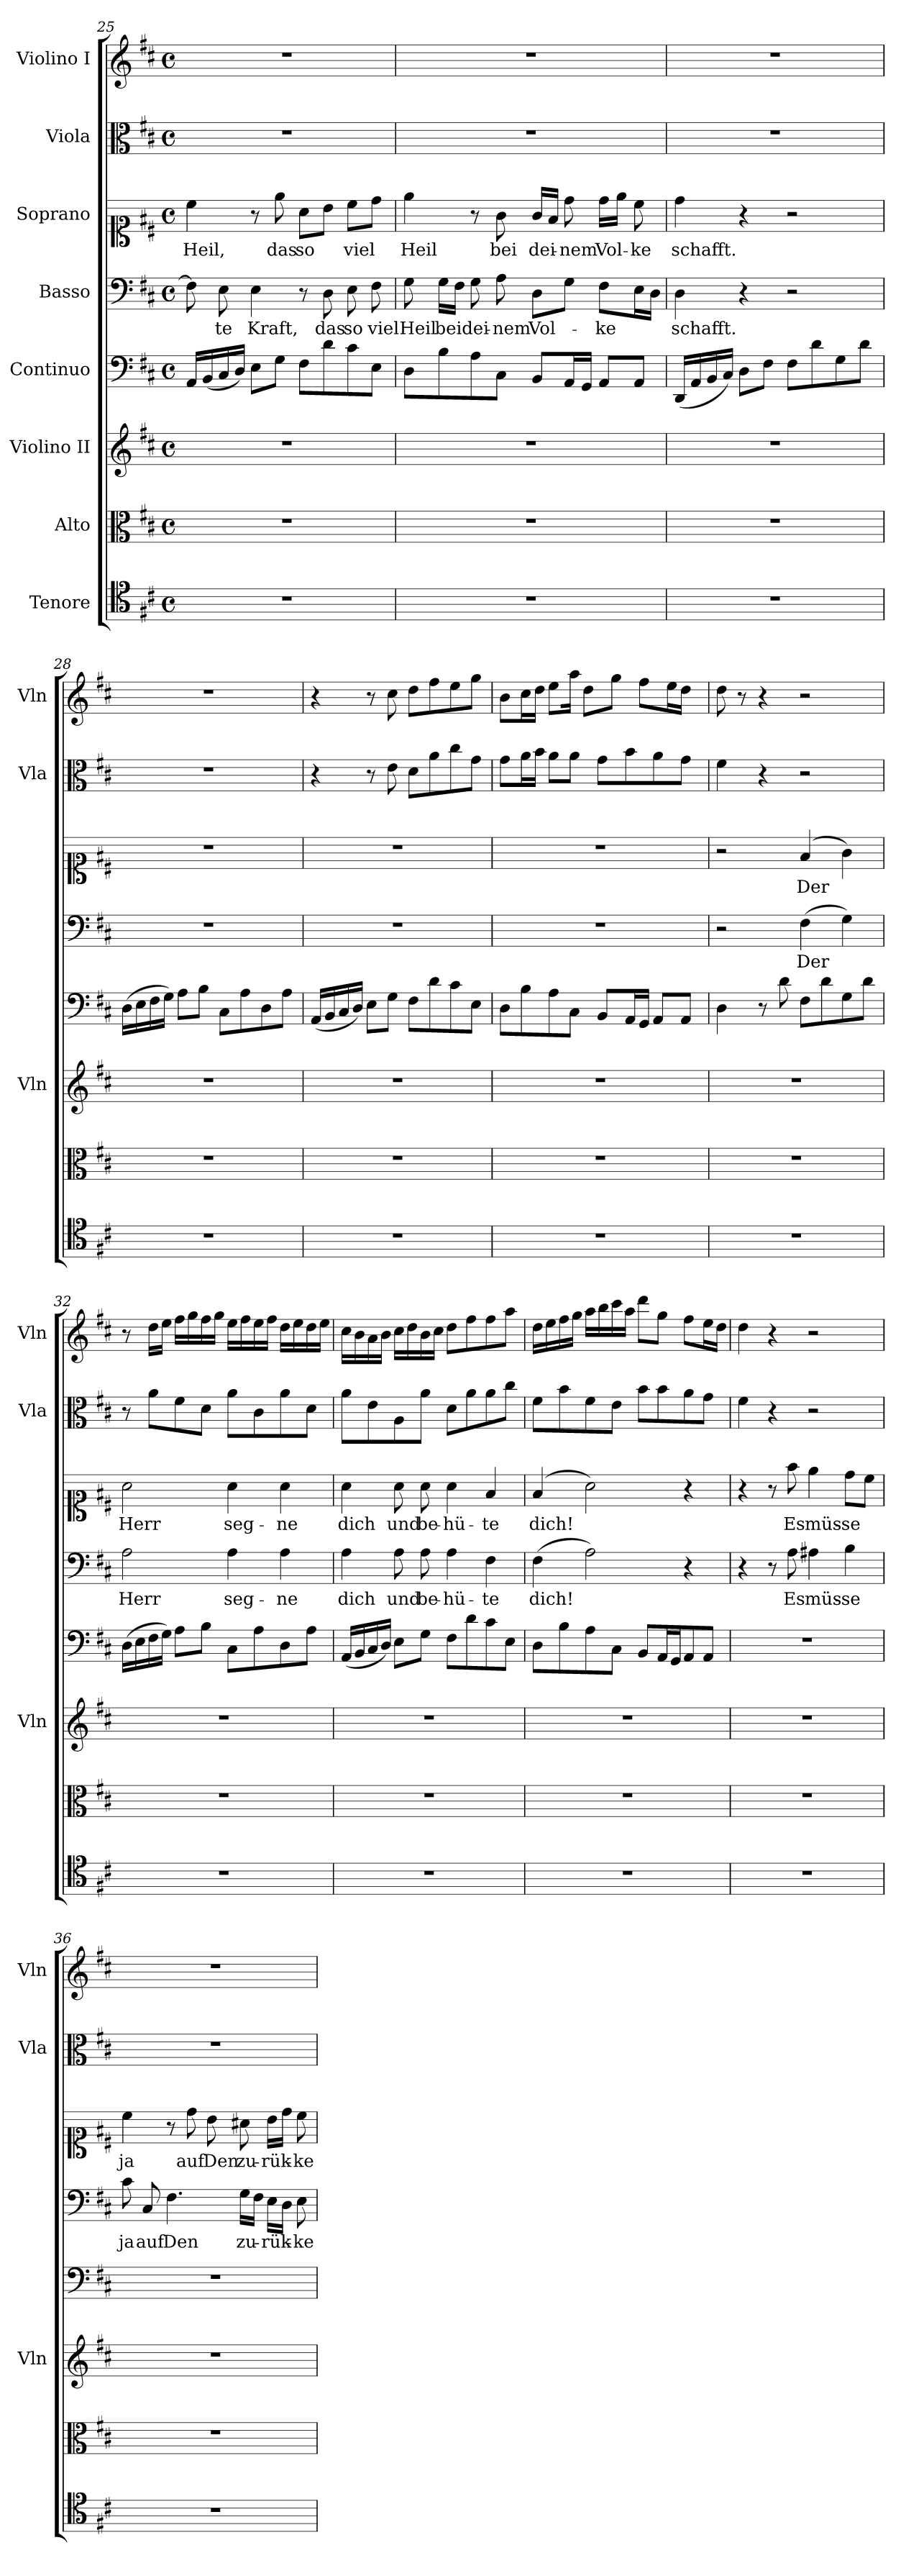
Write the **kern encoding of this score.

**kern	**kern	**kern	**kern	**kern	**text	**kern	**text	**kern	**kern
*part8	*part7	*part6	*part5	*part4	*part4	*part3	*part3	*part2	*part1
*staff8	*staff7	*staff6	*staff5	*staff4	*staff4	*staff3	*staff3	*staff2	*staff1
*I"Tenore	*I"Alto	*I"Violino II	*I"Continuo	*I"Basso	*	*I"Soprano	*	*I"Viola	*I"Violino I
*	*	*I'Vln	*	*	*	*	*	*I'Vla	*I'Vln
*clefC4	*clefC3	*clefG2	*clefF4	*clefF4	*	*clefC1	*	*clefC3	*clefG2
*k[f#c#]	*k[f#c#]	*k[f#c#]	*k[f#c#]	*k[f#c#]	*	*k[f#c#]	*	*k[f#c#]	*k[f#c#]
*M4/4	*M4/4	*M4/4	*M4/4	*M4/4	*	*M4/4	*	*M4/4	*M4/4
*met(c)	*met(c)	*met(c)	*met(c)	*met(c)	*	*met(c)	*	*met(c)	*met(c)
=25	=25	=25	=25	=25	=25	=25	=25	=25	=25
!	!	!	!	!	!	!	!LO:LY:b	!	!
1r	1r	1r	16AA/LL	8F#\]	.	4cc#\	Heil,	1r	1r
.	.	.	(<16BB/	.	.	.	.	.	.
!	!	!	!	!	!LO:LY:b	!	!	!	!
.	.	.	16C#/	8E\	-te	.	.	.	.
.	.	.	16D/JJ)	.	.	.	.	.	.
!	!	!	!	!	!LO:LY:b	!	!	!	!
.	.	.	8E\L	4E\	Kraft,	8r	.	.	.
!	!	!	!	!	!	!	!LO:LY:b	!	!
.	.	.	8G\J	.	.	8ee\	das	.	.
!	!	!	!	!	!	!	!LO:LY:b	!	!
.	.	.	8F#\L	8r	.	8a\L	so	.	.
!	!	!	!	!	!LO:LY:b	!	!	!	!
.	.	.	8d\	8D\	das	8b\J	.	.	.
!	!	!	!	!	!LO:LY:b	!	!LO:LY:b	!	!
.	.	.	8c#\	8E\	so	8cc#\L	viel	.	.
!	!	!	!	!	!LO:LY:b	!	!	!	!
.	.	.	8E\J	8F#\	viel	8dd\J	.	.	.
!!LO:LB:g=z
=26	=26	=26	=26	=26	=26	=26	=26	=26	=26
!	!	!	!	!	!LO:LY:b	!	!LO:LY:b	!	!
1r	1r	1r	8D\L	8G\	Heil	4ee\	Heil	1r	1r
!	!	!	!	!	!LO:LY:b	!	!	!	!
.	.	.	8B\	16G\LL	bei	.	.	.	.
.	.	.	.	16F#\JJ	.	.	.	.	.
!	!	!	!	!	!LO:LY:b	!	!	!	!
.	.	.	8A\	8G\	dei-	8r	.	.	.
!	!	!	!	!	!LO:LY:b	!	!LO:LY:b	!	!
.	.	.	8C#\J	8A\	-nem	8g\	bei	.	.
!	!	!	!	!	!LO:LY:b	!	!LO:LY:b	!	!
.	.	.	8BB/L	8D\L	Vol-	16g/LL	dei-	.	.
.	.	.	.	.	.	16f#/JJ	.	.	.
!	!	!	!	!	!	!	!LO:LY:b	!	!
.	.	.	16AA/L	8G\J	.	8dd\	-nem	.	.
.	.	.	16GG/JJ	.	.	.	.	.	.
!	!	!	!	!	!LO:LY:b	!	!LO:LY:b	!	!
.	.	.	8AA/L	8F#\L	-ke	16dd\LL	Vol-	.	.
.	.	.	.	.	.	16ee\JJ	.	.	.
!	!	!	!	!	!	!	!LO:LY:b	!	!
.	.	.	8AA/J	16E\L	.	8cc#\	-ke	.	.
.	.	.	.	16D\JJ	.	.	.	.	.
=27	=27	=27	=27	=27	=27	=27	=27	=27	=27
!	!	!	!	!	!LO:LY:b	!	!LO:LY:b	!	!
1r	1r	1r	(<16DD/LL	4D\	schafft.	4dd\	schafft.	1r	1r
.	.	.	16AA/	.	.	.	.	.	.
.	.	.	16BB/	.	.	.	.	.	.
.	.	.	16C#/JJ)	.	.	.	.	.	.
.	.	.	8D\L	4r	.	4r	.	.	.
.	.	.	8F#\J	.	.	.	.	.	.
.	.	.	8F#\L	2r	.	2r	.	.	.
.	.	.	8d\	.	.	.	.	.	.
.	.	.	8G\	.	.	.	.	.	.
.	.	.	8d\J	.	.	.	.	.	.
=28	=28	=28	=28	=28	=28	=28	=28	=28	=28
1r	1r	1r	(>16D\LL	1r	.	1r	.	1r	1r
.	.	.	16E\	.	.	.	.	.	.
.	.	.	16F#\	.	.	.	.	.	.
.	.	.	16G\JJ)	.	.	.	.	.	.
.	.	.	8A\L	.	.	.	.	.	.
.	.	.	8B\J	.	.	.	.	.	.
.	.	.	8C#\L	.	.	.	.	.	.
.	.	.	8A\	.	.	.	.	.	.
.	.	.	8D\	.	.	.	.	.	.
.	.	.	8A\J	.	.	.	.	.	.
=29	=29	=29	=29	=29	=29	=29	=29	=29	=29
1r	1r	1r	(<16AA/LL	1r	.	1r	.	4r	4r
.	.	.	16BB/	.	.	.	.	.	.
.	.	.	16C#/	.	.	.	.	.	.
.	.	.	16D/JJ)	.	.	.	.	.	.
.	.	.	8E\L	.	.	.	.	8r	8r
.	.	.	8G\J	.	.	.	.	8e\	8cc#\
.	.	.	8F#\L	.	.	.	.	8d\L	8dd\L
.	.	.	8d\	.	.	.	.	8a\	8ff#\
.	.	.	8c#\	.	.	.	.	8cc#\	8ee\
.	.	.	8E\J	.	.	.	.	8g\J	8gg\J
!!LO:LB:g=z
=30	=30	=30	=30	=30	=30	=30	=30	=30	=30
1r	1r	1r	8D\L	1r	.	1r	.	8g\L	8b\L
.	.	.	8B\	.	.	.	.	16a\L	16cc#\L
.	.	.	.	.	.	.	.	16b\JJ	16dd\JJ
.	.	.	8A\	.	.	.	.	8a\L	8ee\L
.	.	.	8C#\J	.	.	.	.	8a\J	16aa\Jk
.	.	.	.	.	.	.	.	.	8dd\L
.	.	.	8BB/L	.	.	.	.	8g\L	.
.	.	.	.	.	.	.	.	.	8gg\J
.	.	.	16AA/L	.	.	.	.	8b\	.
.	.	.	16GG/JJ	.	.	.	.	.	8ff#\L
.	.	.	8AA/L	.	.	.	.	8a\	.
.	.	.	.	.	.	.	.	.	16ee\L
.	.	.	8AA/J	.	.	.	.	8g\J	16dd\JJ
.	.	.	.	.	.	.	.	.	16ryy
=31	=31	=31	=31	=31	=31	=31	=31	=31	=31
1r	1r	1r	4D\	2r	.	2r	.	4f#\	8dd\
.	.	.	.	.	.	.	.	.	8r
.	.	.	8r	.	.	.	.	4r	4r
.	.	.	8d\	.	.	.	.	.	.
!	!	!	!	!	!LO:LY:b	!	!LO:LY:b	!	!
.	.	.	8F#\L	(>4F#\	Der	(>4f#/	Der	2r	2r
.	.	.	8d\	.	.	.	.	.	.
.	.	.	8G\	4G\)	.	4g\)	.	.	.
.	.	.	8d\J	.	.	.	.	.	.
=32	=32	=32	=32	=32	=32	=32	=32	=32	=32
!	!	!	!	!	!LO:LY:b	!	!LO:LY:b	!	!
1r	1r	1r	(>16D\LL	2A\	Herr	2a\	Herr	8r	8r
.	.	.	16E\	.	.	.	.	.	.
.	.	.	16F#\	.	.	.	.	8a\L	16dd\LL
.	.	.	16G\JJ)	.	.	.	.	.	16ee\JJ
.	.	.	8A\L	.	.	.	.	8f#\	16ff#\LL
.	.	.	.	.	.	.	.	.	16gg\
.	.	.	8B\J	.	.	.	.	8d\J	16ff#\
.	.	.	.	.	.	.	.	.	16gg\JJ
!	!	!	!	!	!LO:LY:b	!	!LO:LY:b	!	!
.	.	.	8C#\L	4A\	seg-	4a\	seg-	8a\L	16ee\LL
.	.	.	.	.	.	.	.	.	16ff#\
.	.	.	8A\	.	.	.	.	8c#\	16ee\
.	.	.	.	.	.	.	.	.	16ff#\JJ
!	!	!	!	!	!LO:LY:b	!	!LO:LY:b	!	!
.	.	.	8D\	4A\	-ne	4a\	-ne	8a\	16dd\LL
.	.	.	.	.	.	.	.	.	16ee\
.	.	.	8A\J	.	.	.	.	8d\J	16dd\
.	.	.	.	.	.	.	.	.	16ee\JJ
=33	=33	=33	=33	=33	=33	=33	=33	=33	=33
!	!	!	!	!	!LO:LY:b	!	!LO:LY:b	!	!
1r	1r	1r	(<16AA/LL	4A\	dich	4a\	dich	8a\L	16cc#\LL
.	.	.	16BB/	.	.	.	.	.	16b\
.	.	.	16C#/	.	.	.	.	8e\	16a\
.	.	.	16D/JJ)	.	.	.	.	.	16b\JJ
!	!	!	!	!	!LO:LY:b	!	!LO:LY:b	!	!
.	.	.	8E\L	8A\	und	8a\	und	8A\	16cc#\LL
.	.	.	.	.	.	.	.	.	16dd\
!	!	!	!	!	!LO:LY:b	!	!LO:LY:b	!	!
.	.	.	8G\J	8A\	be-	8a\	be-	8a\J	16b\
.	.	.	.	.	.	.	.	.	16cc#\JJ
!	!	!	!	!	!LO:LY:b	!	!LO:LY:b	!	!
.	.	.	8F#\L	4A\	-hü-	4a\	-hü-	8d\L	8dd\L
.	.	.	8d\	.	.	.	.	8a\	8ff#\
!	!	!	!	!	!LO:LY:b	!	!LO:LY:b	!	!
.	.	.	8c#\	4F#\	-te	4f#/	-te	8a\	8ff#\
.	.	.	8E\J	.	.	.	.	8cc#\J	8aa\J
!!LO:PB:g=z
=34	=34	=34	=34	=34	=34	=34	=34	=34	=34
!	!	!	!	!	!LO:LY:b	!	!LO:LY:b	!	!
1r	1r	1r	8D\L	(>4F#\	dich!	(>4f#/	dich!	8f#\L	16dd\LL
.	.	.	.	.	.	.	.	.	16ee\
.	.	.	8B\	.	.	.	.	8b\	16ff#\
.	.	.	.	.	.	.	.	.	16gg\JJ
.	.	.	8A\	2A\)	.	2a\)	.	8f#\	16aa\LL
.	.	.	.	.	.	.	.	.	16bb\
.	.	.	8C#\J	.	.	.	.	8e\J	16ccc#\
.	.	.	.	.	.	.	.	.	16aa\JJ
.	.	.	8BB/L	.	.	.	.	8b\L	8ddd\L
.	.	.	16AA/L	.	.	.	.	8b\	8gg\J
.	.	.	16GG/J	.	.	.	.	.	.
.	.	.	8AA/	4r	.	4r	.	8a\	8ff#\L
.	.	.	8AA/J	.	.	.	.	8g\J	16ee\L
.	.	.	.	.	.	.	.	.	16dd\JJ
=35	=35	=35	=35	=35	=35	=35	=35	=35	=35
1r	1r	1r	1r	4r	.	4r	.	4f#\	4dd\
.	.	.	.	8r	.	8r	.	4r	4r
!	!	!	!	!	!LO:LY:b	!	!LO:LY:b	!	!
.	.	.	.	8A\	Es	8ff#\	Es	.	.
!	!	!	!	!	!LO:LY:b	!	!LO:LY:b	!	!
.	.	.	.	4A#X\	müs-	4ee\	müs-	2r	2r
!	!	!	!	!	!LO:LY:b	!	!LO:LY:b	!	!
.	.	.	.	4B\	-se	8dd\L	-se	.	.
.	.	.	.	.	.	8cc#\J	.	.	.
=36	=36	=36	=36	=36	=36	=36	=36	=36	=36
!	!	!	!	!	!LO:LY:b	!	!LO:LY:b	!	!
1r	1r	1r	1r	8c#\	ja	4cc#\	ja	1r	1r
!	!	!	!	!	!LO:LY:b	!	!	!	!
.	.	.	.	8C#/	auf	.	.	.	.
!	!	!	!	!	!LO:LY:b	!	!	!	!
.	.	.	.	4.F#\	Den	8r	.	.	.
!	!	!	!	!	!	!	!LO:LY:b	!	!
.	.	.	.	.	.	8dd\	auf	.	.
!	!	!	!	!	!	!	!LO:LY:b	!	!
.	.	.	.	.	.	8b\	Den	.	.
!	!	!	!	!	!LO:LY:b	!	!LO:LY:b	!	!
.	.	.	.	16G\LL	zu-	8a#X\	zu-	.	.
.	.	.	.	16F#\JJ	.	.	.	.	.
!	!	!	!	!	!LO:LY:b	!	!LO:LY:b	!	!
.	.	.	.	16E\LL	-rük-	16b\LL	-rük-	.	.
.	.	.	.	16D\JJ	.	16dd\JJ	.	.	.
!	!	!	!	!	!LO:LY:b	!	!LO:LY:b	!	!
.	.	.	.	8E\	-ke	8cc#\	-ke	.	.
=	=	=	=	=	=	=	=	=	=
*-	*-	*-	*-	*-	*-	*-	*-	*-	*-
